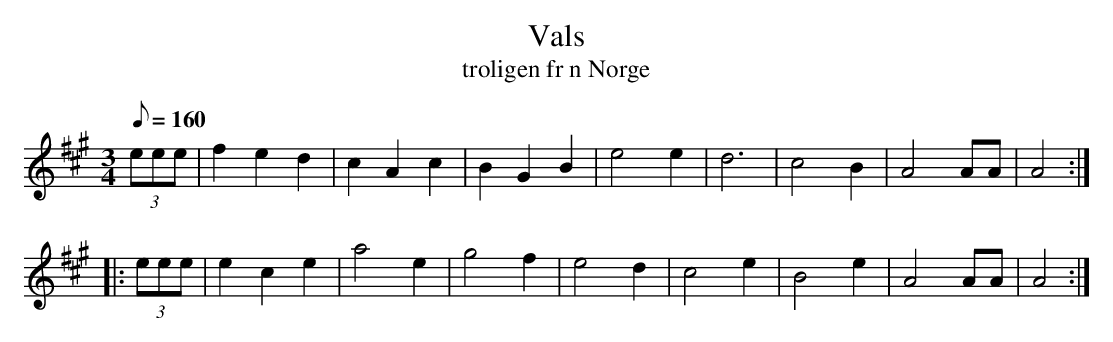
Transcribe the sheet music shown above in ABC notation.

X:1
T:Vals
T:troligen fr n Norge
M:3/4
L:1/8
K:A
Q:160
(3eee | f2 e2 d2 | c2 A2 c2 | B2 G2 B2 | e4 e2 | d6 | c4 B2 | A4 AA | A4 :|
|: (3eee | e2 c2 e2 | a4 e2 | g4 f2 | e4 d2 | c4 e2 | B4 e2 | A4 AA | A4 :|
